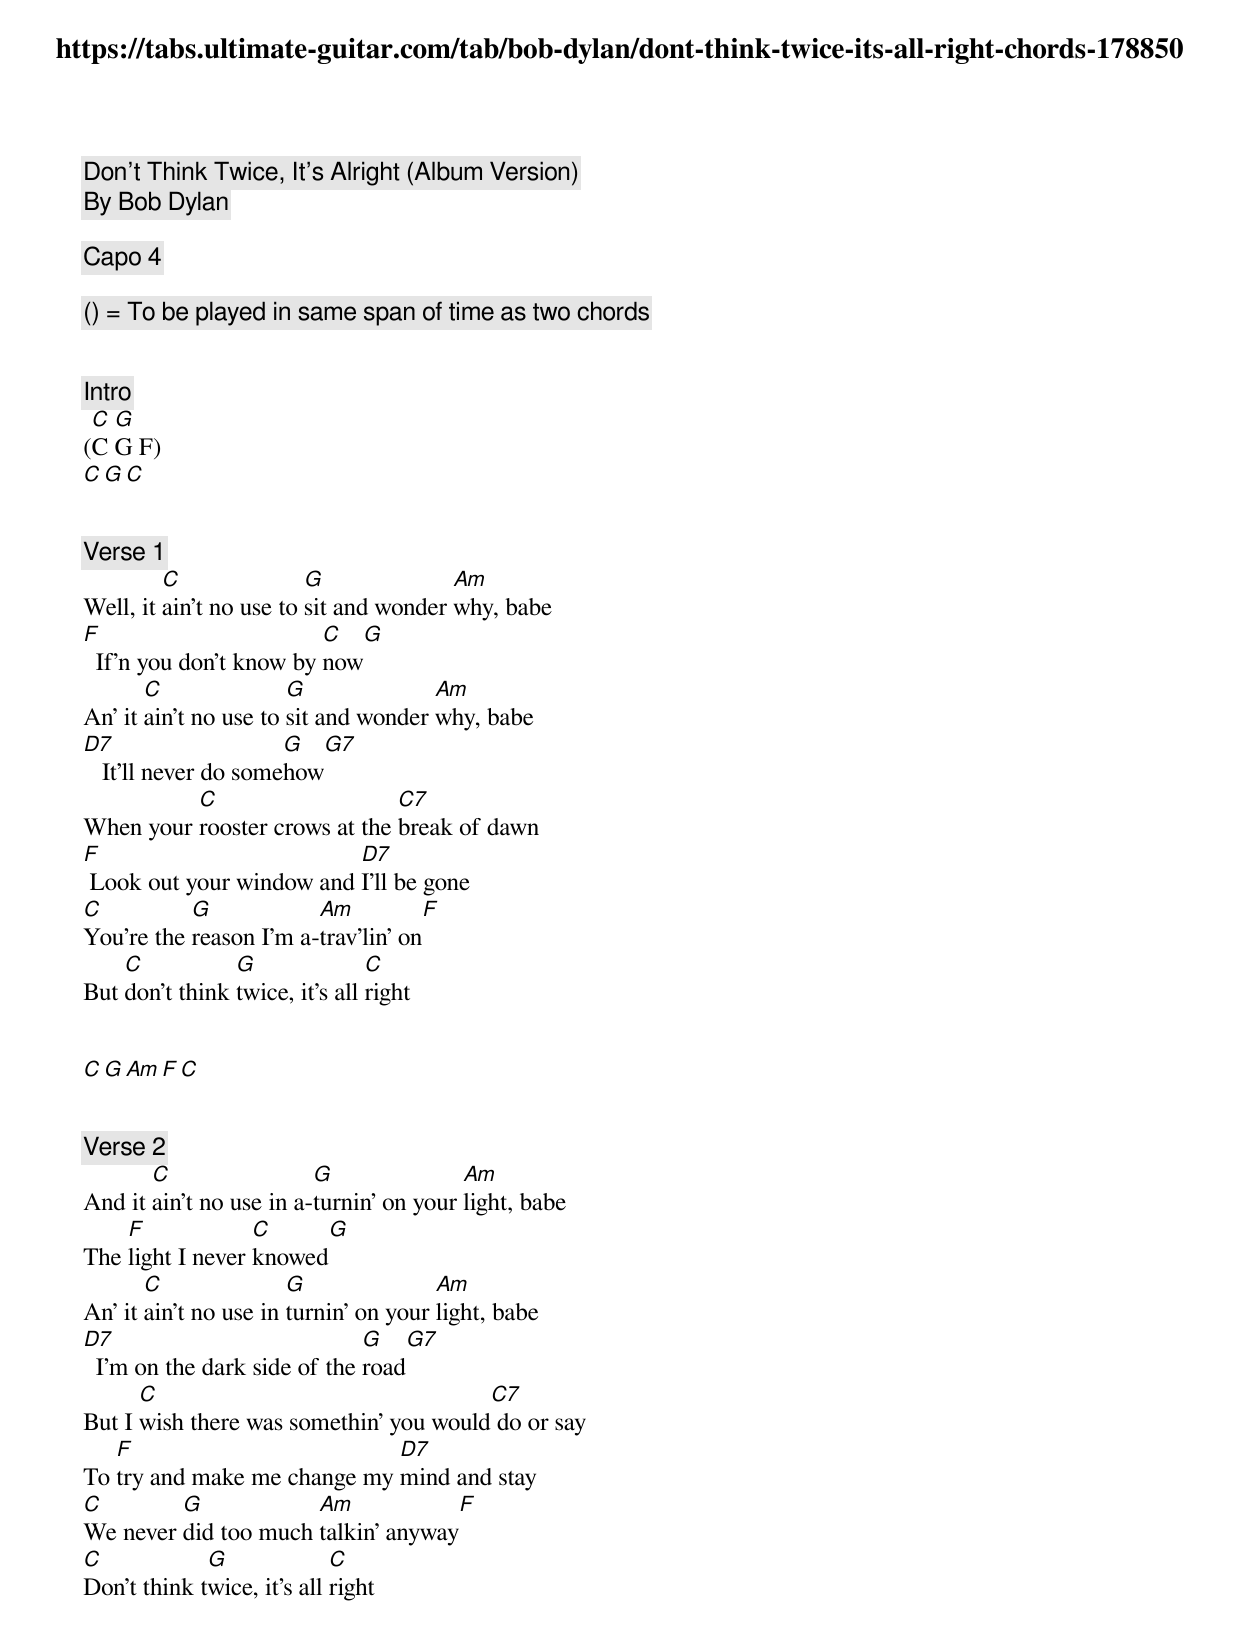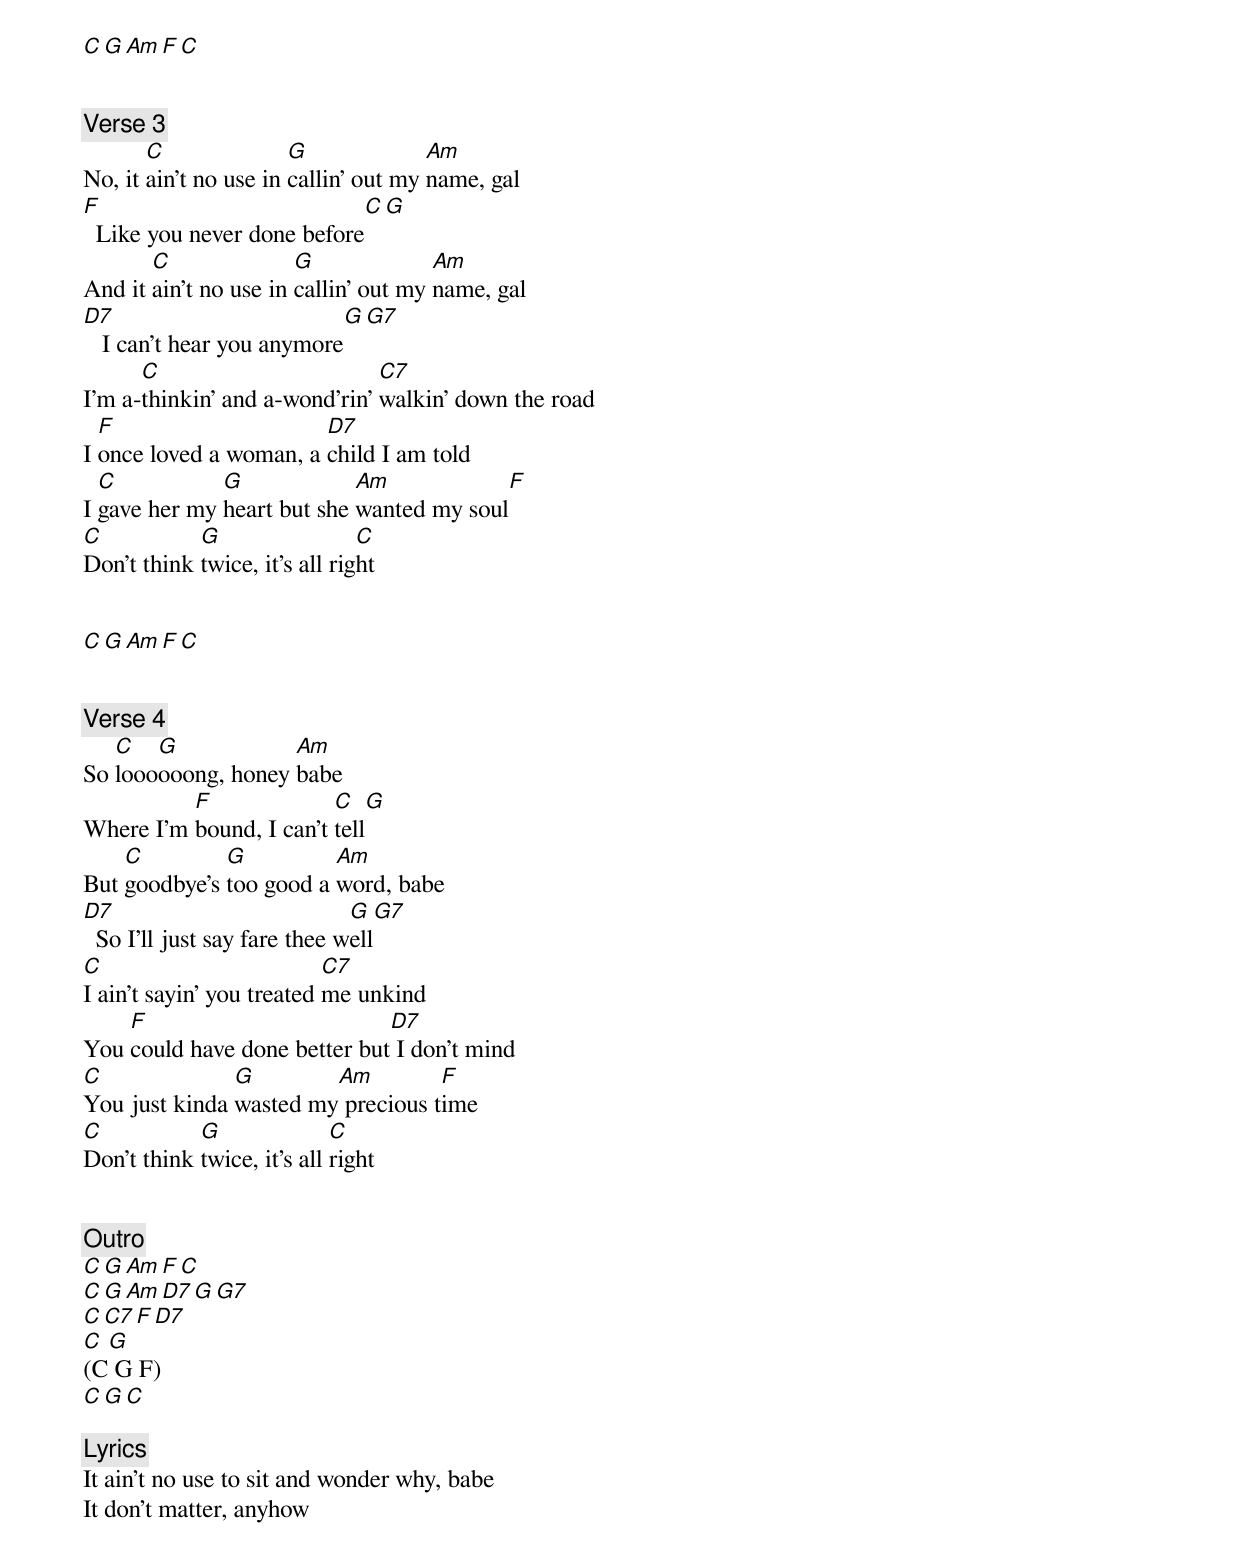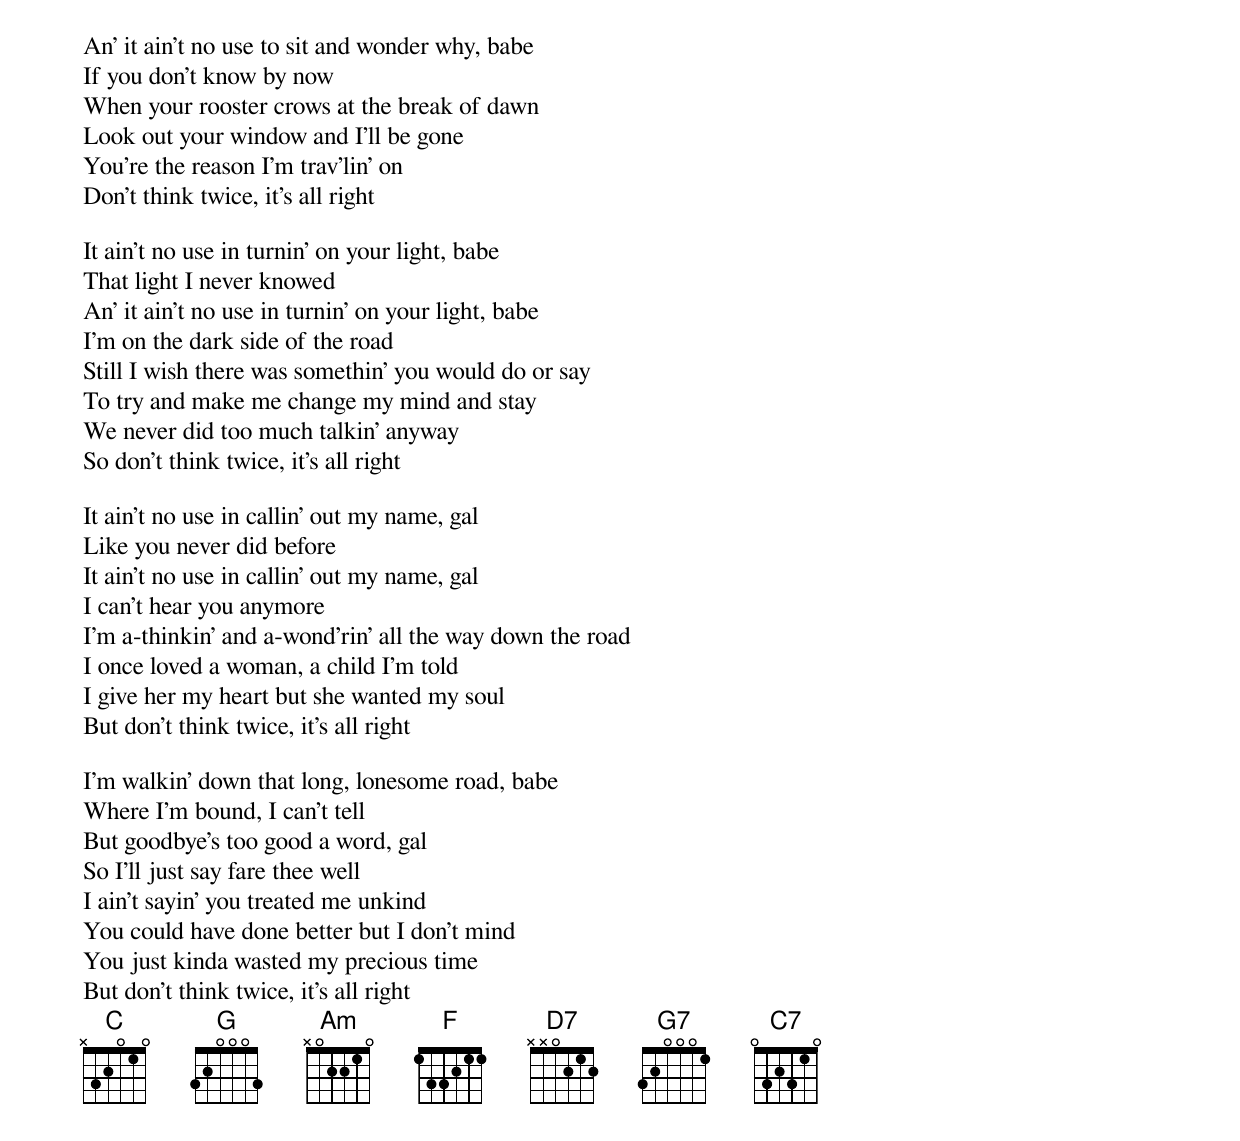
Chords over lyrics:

https://tabs.ultimate-guitar.com/tab/bob-dylan/dont-think-twice-its-all-right-chords-178850

Don't Think Twice, It's Alright (Album Version)
By Bob Dylan

Capo 4

() = To be played in same span of time as two chords


[Intro]
 C G
(C G F)
 C G C


[Verse 1]
         C               G              Am
Well, it ain't no use to sit and wonder why, babe
F                        C    G
  If'n you don't know by now
       C               G              Am
An' it ain't no use to sit and wonder why, babe
D7                    G    G7
   It'll never do somehow
          C                    C7
When your rooster crows at the break of dawn
F                         D7
 Look out your window and I'll be gone
C          G            Am           F
You're the reason I'm a-trav'lin' on
    C           G               C
But don't think twice, it's all right


C G Am F C


[Verse 2]
       C                 G               Am
And it ain't no use in a-turnin' on your light, babe
    F             C      G
The light I never knowed
       C               G               Am
An' it ain't no use in turnin' on your light, babe
D7                            G      G7
  I'm on the dark side of the road
      C                                 C7
But I wish there was somethin' you would do or say
   F                         D7
To try and make me change my mind and stay
C        G            Am             F
We never did too much talkin' anyway
C            G              C
Don't think twice, it's all right


C G Am F C


[Verse 3]
       C               G              Am
No, it ain't no use in callin' out my name, gal
F                            C    G
  Like you never done before
       C               G              Am
And it ain't no use in callin' out my name, gal
D7                          G    G7
   I can't hear you anymore
      C                        C7
I'm a-thinkin' and a-wond'rin' walkin' down the road
  F                     D7
I once loved a woman, a child I am told
  C           G             Am            F
I gave her my heart but she wanted my soul
C           G                  C
Don't think twice, it's all right


C G Am F C


[Verse 4]
   C   G            Am
So loooooong, honey babe
          F              C    G
Where I'm bound, I can't tell
    C         G          Am
But goodbye's too good a word, babe
D7                            G     G7
  So I'll just say fare thee well
C                          C7
I ain't sayin' you treated me unkind
    F                         D7
You could have done better but I don't mind
C              G        Am         F
You just kinda wasted my precious time
C           G               C
Don't think twice, it's all right


[Outro]
C G Am F C
C G Am D7 G G7
C C7 F D7
C G
(C G F)
C G C

[Lyrics]
It ain’t no use to sit and wonder why, babe
It don’t matter, anyhow
An’ it ain’t no use to sit and wonder why, babe
If you don’t know by now
When your rooster crows at the break of dawn
Look out your window and I’ll be gone
You’re the reason I’m trav’lin’ on
Don’t think twice, it’s all right

It ain’t no use in turnin’ on your light, babe
That light I never knowed
An’ it ain’t no use in turnin’ on your light, babe
I’m on the dark side of the road
Still I wish there was somethin’ you would do or say
To try and make me change my mind and stay
We never did too much talkin’ anyway
So don’t think twice, it’s all right

It ain’t no use in callin’ out my name, gal
Like you never did before
It ain’t no use in callin’ out my name, gal
I can’t hear you anymore
I’m a-thinkin’ and a-wond’rin’ all the way down the road
I once loved a woman, a child I’m told
I give her my heart but she wanted my soul
But don’t think twice, it’s all right

I’m walkin’ down that long, lonesome road, babe
Where I’m bound, I can’t tell
But goodbye’s too good a word, gal
So I’ll just say fare thee well
I ain’t sayin’ you treated me unkind
You could have done better but I don’t mind
You just kinda wasted my precious time
But don’t think twice, it’s all right
